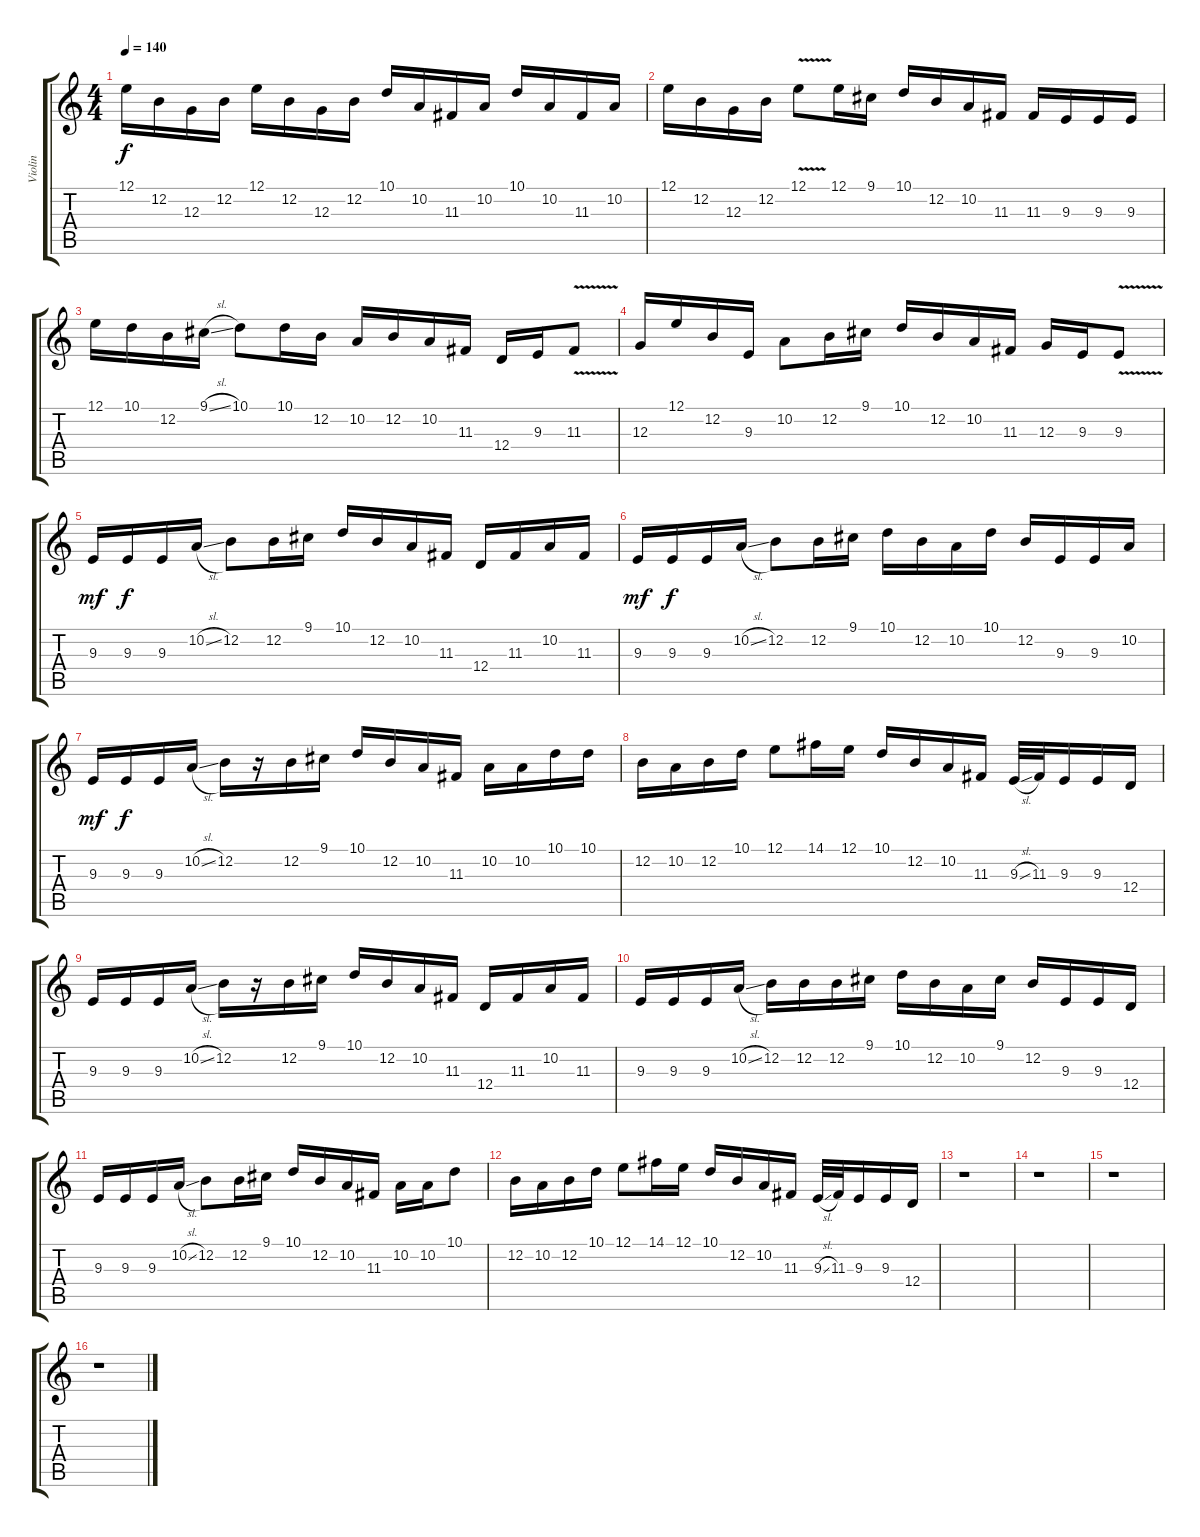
\track ("Violin" "Violin") {instrument violin}
\staff {score tabs}
\tuning (E4 B3 G3 D3 A2 E2) {hide}
\ts (4 4)
\tempo 140
\clef g2
\ks c
12.1.16{dy f} 12.2.16 12.3.16 12.2.16 12.1.16 12.2.16 12.3.16 12.2.16 10.1.16 10.2.16 11.3.16 10.2.16 10.1.16 10.2.16 11.3.16 10.2.16 |
12.1.16 12.2.16 12.3.16 12.2.16 12.1{v}.8 12.1.16 9.1.16 10.1.16 12.2.16 10.2.16 11.3.16 11.3.16 9.3.16 9.3.16 9.3.16 |
12.1.16 10.1.16 12.2.16 9.1{sl}.16 10.1.8 10.1.16 12.2.16 10.2.16 12.2.16 10.2.16 11.3.16 12.4.16 9.3.16 11.3{v}.8 |
12.3.16 12.1.16 12.2.16 9.3.16 10.2.8 12.2.16 9.1.16 10.1.16 12.2.16 10.2.16 11.3.16 12.3.16 9.3.16 9.3{v}.8 |
9.3.16{dy mf} 9.3.16{dy f} 9.3.16 10.2{sl}.16 12.2.8 12.2.16 9.1.16 10.1.16 12.2.16 10.2.16 11.3.16 12.4.16 11.3.16 10.2.16 11.3.16 |
9.3.16{dy mf} 9.3.16{dy f} 9.3.16 10.2{sl}.16 12.2.8 12.2.16 9.1.16 10.1.16 12.2.16 10.2.16 10.1.16 12.2.16 9.3.16 9.3.16 10.2.16 |
9.3.16{dy mf} 9.3.16{dy f} 9.3.16 10.2{sl}.16 12.2.16 r.16 12.2.16 9.1.16 10.1.16 12.2.16 10.2.16 11.3.16 10.2.16 10.2.16 10.1.16 10.1.16 |
12.2.16 10.2.16 12.2.16 10.1.16 12.1.8 14.1.16 12.1.16 10.1.16 12.2.16 10.2.16 11.3.16 9.3{sl}.32 11.3.32 9.3.16 9.3.16 12.4.16 |
9.3.16 9.3.16 9.3.16 10.2{sl}.16 12.2.16 r.16 12.2.16 9.1.16 10.1.16 12.2.16 10.2.16 11.3.16 12.4.16 11.3.16 10.2.16 11.3.16 |
9.3.16 9.3.16 9.3.16 10.2{sl}.16 12.2.16 12.2.16 12.2.16 9.1.16 10.1.16 12.2.16 10.2.16 9.1.16 12.2.16 9.3.16 9.3.16 12.4.16 |
9.3.16 9.3.16 9.3.16 10.2{sl}.16 12.2.8 12.2.16 9.1.16 10.1.16 12.2.16 10.2.16 11.3.16 10.2.16 10.2.16 10.1.8 |
12.2.16 10.2.16 12.2.16 10.1.16 12.1.8 14.1.16 12.1.16 10.1.16 12.2.16 10.2.16 11.3.16 9.3{sl}.32 11.3.32 9.3.16 9.3.16 12.4.16 |
r.1 |
r.1 |
r.1 |
r.1
